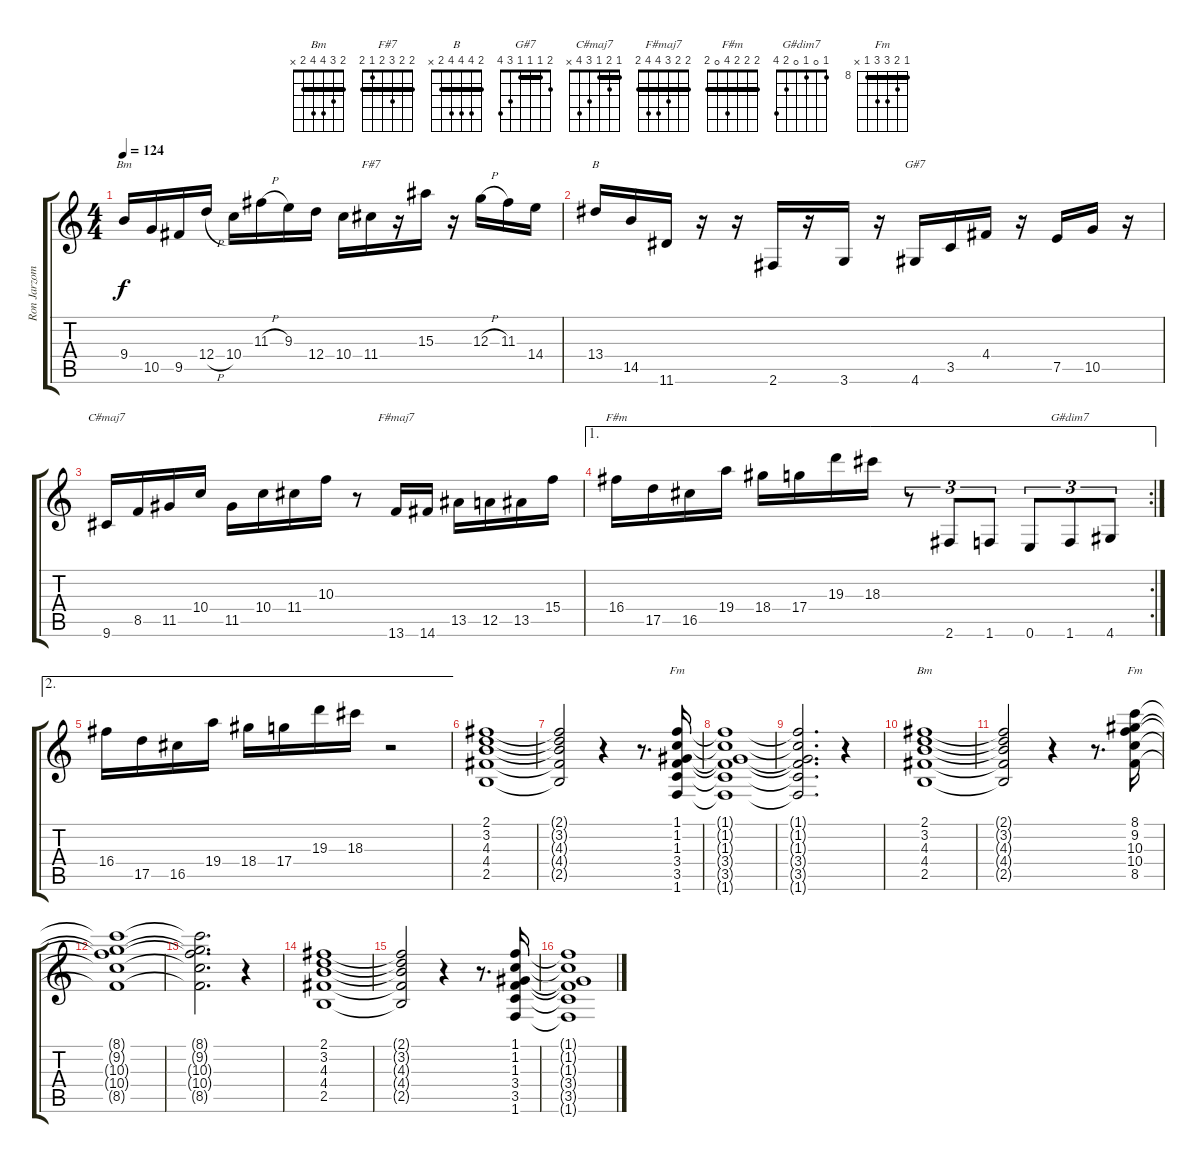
\track ("Ron Jarzombek (Lead)" "Ron Jarzom") {instrument overdrivenguitar}
\staff {score tabs}
\tuning (E4 B3 G3 D3 A2 E2) {hide}
\chord ("Bm" 2 3 4 0 2 x)
\chord ("F#7" 2 2 3 2 1 2) {barre 2}
\chord ("B" 2 4 4 4 2 x) {barre 2}
\chord ("G#7" 2 1 1 1 3 4) {barre 1}
\chord ("C#maj7" 1 2 1 3 4 x) {barre 1}
\chord ("F#maj7" 2 2 3 4 4 2) {barre 2}
\chord ("F#m" 2 2 2 4 0 2) {barre 2}
\chord ("G#dim7" 1 0 1 0 2 4)
\chord ("Fm" 1 1 1 3 3 1) {barre 1}
\chord ("Bm" 2 3 4 4 2 x) {barre 2}
\chord ("Fm" 8 9 10 10 8 x) {firstfret 8 barre 8}
\ts (4 4)
\tempo 124
\clef g2
\ks c
9.4.16{ch "Bm" dy f} 10.5.16 9.5.16 12.4{h}.16 10.4.16 11.3{h}.16 9.3.16 12.4.16 10.4.16 11.4.16{ch "F#7"} r.16 15.3.16 r.16 12.3{h}.16 11.3.16 14.4.16 |
13.4.16{ch "B"} 14.5.16 11.6.16 r.16 r.16 2.6.16 r.16 3.6.16 r.16 4.6.16{ch "G#7"} 3.5.16 4.4.16 r.16 7.5.16 10.5.16 r.16 |
9.6.16{ch "C#maj7"} 8.5.16 11.5.16 10.4.16 11.5.16 10.4.16 11.4.16 10.3.16 r.8 13.6.16{ch "F#maj7"} 14.6.16 13.5.16 12.5.16 13.5.16 15.4.16 |
\ae 1
\rc 2
16.4.16{ch "F#m"} 17.5.16 16.5.16 19.4.16 18.4.16 17.4.16 19.3.16 18.3.16 r.8{tu (3 2)} 2.6.8{tu (3 2)} 1.6.8{tu (3 2)} 0.6.8{tu (3 2)} 1.6.8{tu (3 2) ch "G#dim7"} 4.6.8{tu (3 2)} |
\ae 2
16.4.16 17.5.16 16.5.16 19.4.16 18.4.16 17.4.16 19.3.16 18.3.16 r.2 |
(2.1 3.2 4.3 4.4 2.5).1 |
(2.1{t} 3.2{t} 4.3{t} 4.4{t} 2.5{t}).2 r.4 r.8{d} (1.1 1.2 1.3 3.4 3.5 1.6).16{ch "Fm"} |
(1.1{t} 1.2{t} 1.3{t} 3.4{t} 3.5{t} 1.6{t}).1 |
(1.1{t} 1.2{t} 1.3{t} 3.4{t} 3.5{t} 1.6{t}).2{d} r.4 |
(2.1 3.2 4.3 4.4 2.5).1{ch "Bm"} |
(2.1{t} 3.2{t} 4.3{t} 4.4{t} 2.5{t}).2 r.4 r.8{d} (8.1 9.2 10.3 10.4 8.5).16{ch "Fm"} |
(8.1{t} 9.2{t} 10.3{t} 10.4{t} 8.5{t}).1 |
(8.1{t} 9.2{t} 10.3{t} 10.4{t} 8.5{t}).2{d} r.4 |
(2.1 3.2 4.3 4.4 2.5).1 |
(2.1{t} 3.2{t} 4.3{t} 4.4{t} 2.5{t}).2 r.4 r.8{d} (1.1 1.2 1.3 3.4 3.5 1.6).16 |
(1.1{t} 1.2{t} 1.3{t} 3.4{t} 3.5{t} 1.6{t}).1
